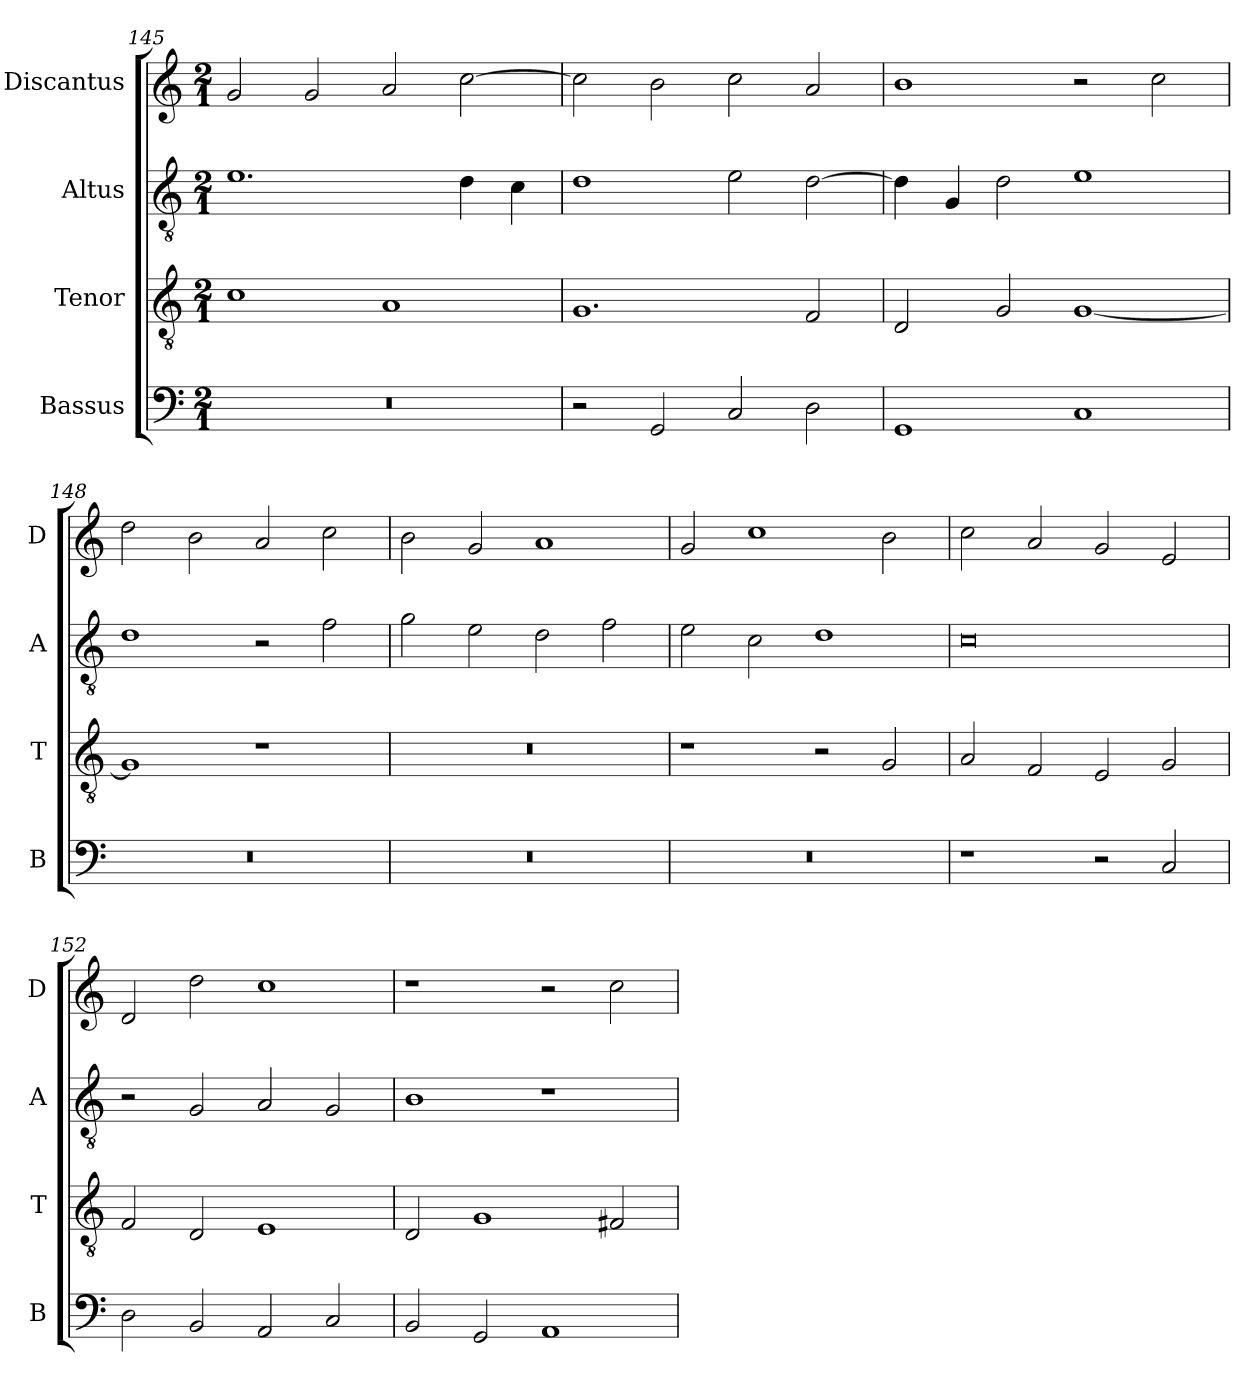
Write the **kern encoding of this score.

**kern	**kern	**kern	**kern
*part4	*part3	*part2	*part1
*staff4	*staff3	*staff2	*staff1
*I"Bassus	*I"Tenor	*I"Altus	*I"Discantus
*I'B	*I'T	*I'A	*I'D
*clefF4	*clefGv2	*clefGv2	*clefG2
*k[]	*k[]	*k[]	*k[]
*M2/1	*M2/1	*M2/1	*M2/1
=145	=145	=145	=145
0r	1c	1.e	2g/
.	.	.	2g/
.	1A	.	2a/
.	.	4d\	[2cc\
.	.	4c\	.
=146	=146	=146	=146
2r	1.G	1d	2cc\]
2GG/	.	.	2b\
2C/	.	2e\	2cc\
2D\	2F/	[2d\	2a/
=147	=147	=147	=147
1GG	2D/	4d\]	1b
.	.	4G/	.
.	2G/	2d\	.
1C	[1G	1e	2r
.	.	.	2cc\
=148	=148	=148	=148
0r	1G]	1d	2dd\
.	.	.	2b\
.	1r	2r	2a/
.	.	2f\	2cc\
=149	=149	=149	=149
0r	0r	2g\	2b\
.	.	2e\	2g/
.	.	2d\	1a
.	.	2f\	.
=150	=150	=150	=150
0r	1r	2e\	2g/
.	.	2c\	1cc
.	2r	1d	.
.	2G/	.	2b\
=151	=151	=151	=151
1r	2A/	0c	2cc\
.	2F/	.	2a/
2r	2E/	.	2g/
2C/	2G/	.	2e/
=152	=152	=152	=152
2D\	2F/	2r	2d/
2BB/	2D/	2G/	2dd\
2AA/	1E	2A/	1cc
2C/	.	2G/	.
=153	=153	=153	=153
2BB/	2D/	1B	1r
2GG/	1G	.	.
1AA	.	1r	2r
.	2F#X/	.	2cc\
=	=	=	=
*-	*-	*-	*-
